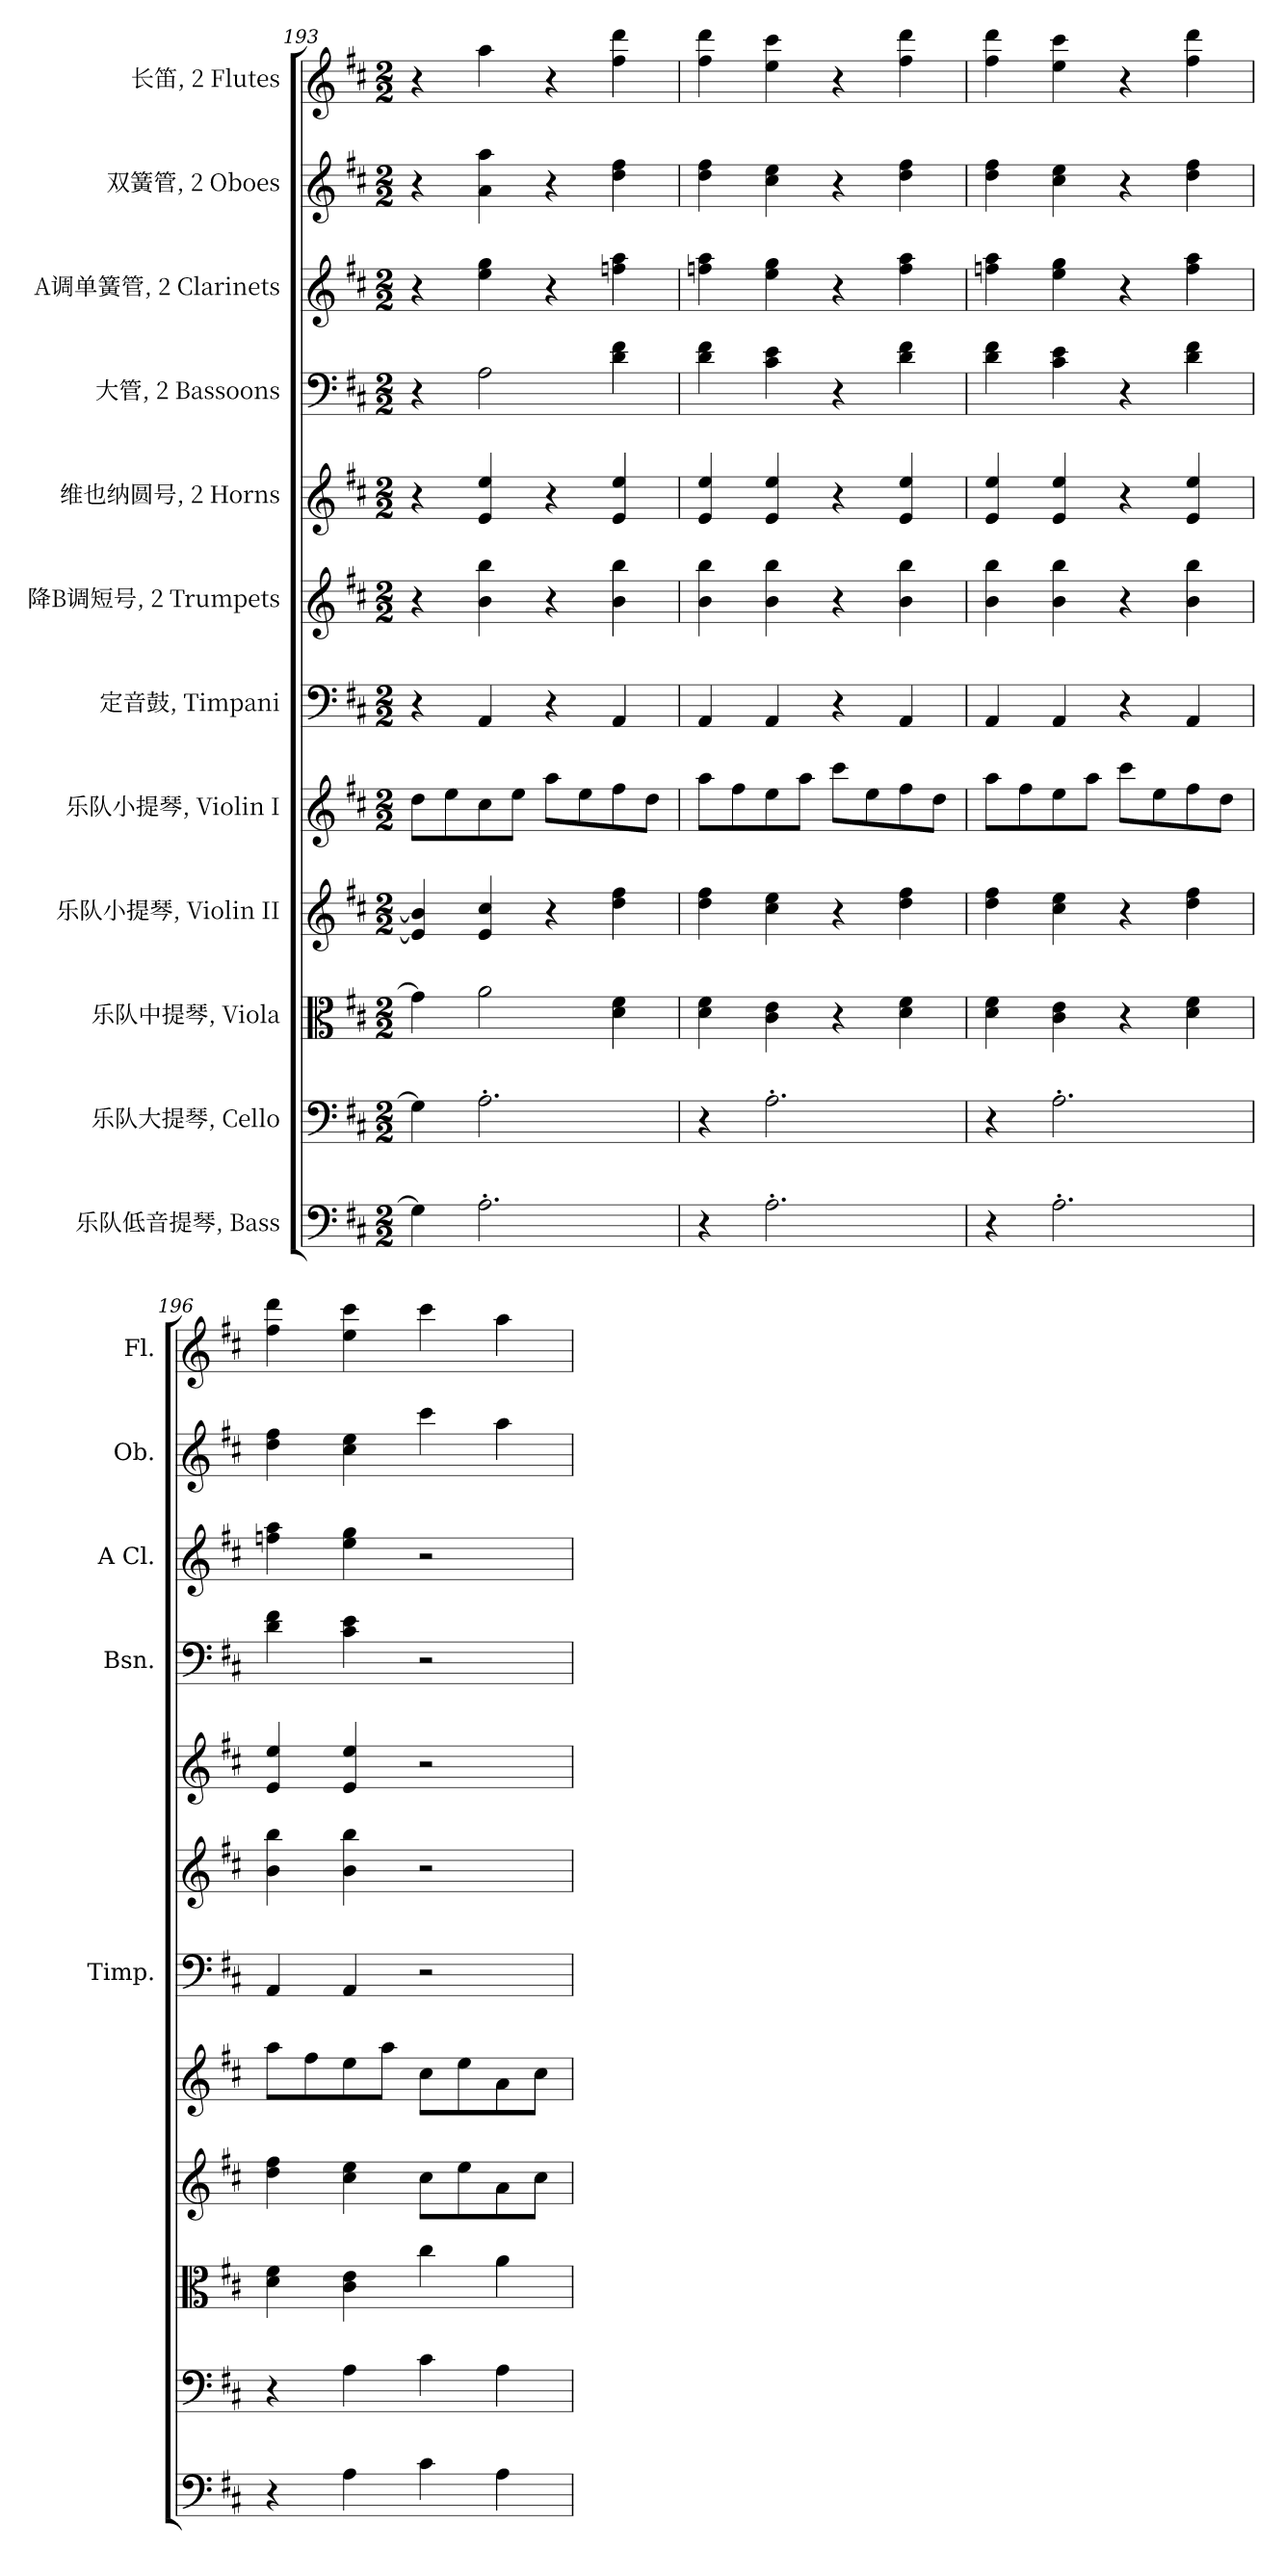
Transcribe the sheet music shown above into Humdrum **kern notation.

**kern	**kern	**kern	**kern	**kern	**kern	**kern	**kern	**kern	**kern	**kern	**kern
*part12	*part11	*part10	*part9	*part8	*part7	*part6	*part5	*part4	*part3	*part2	*part1
*staff12	*staff11	*staff10	*staff9	*staff8	*staff7	*staff6	*staff5	*staff4	*staff3	*staff2	*staff1
*I"乐队低音提琴, Bass	*I"乐队大提琴, Cello	*I"乐队中提琴, Viola	*I"乐队小提琴, Violin II	*I"乐队小提琴, Violin I	*I"定音鼓, Timpani	*I"降B调短号, 2 Trumpets	*I"维也纳圆号, 2 Horns	*I"大管, 2 Bassoons	*I"A调单簧管, 2 Clarinets	*I"双簧管, 2 Oboes	*I"长笛, 2 Flutes
*	*	*	*	*	*I'Timp.	*	*	*I'Bsn.	*I'A Cl.	*I'Ob.	*I'Fl.
*clefF4	*clefF4	*clefC3	*clefG2	*clefG2	*clefF4	*clefG2	*clefG2	*clefF4	*clefG2	*clefG2	*clefG2
*ITrd7c12	*	*	*	*	*	*ITrd1c2	*ITrd4c7	*	*ITrd2c3	*	*
*k[f#c#]	*k[f#c#]	*k[f#c#]	*k[f#c#]	*k[f#c#]	*k[f#c#]	*k[]	*k[f#]	*k[f#c#]	*k[f#c#g#d#a#]	*k[f#c#]	*k[f#c#]
*M2/2	*M2/2	*M2/2	*M2/2	*M2/2	*M2/2	*M2/2	*M2/2	*M2/2	*M2/2	*M2/2	*M2/2
=193	=193	=193	=193	=193	=193	=193	=193	=193	=193	=193	=193
4GG#\]	4G#\]	4g#\]	4e/] 4b/]	8dd\L	4r	4r	4r	4r	4r	4r	4r
.	.	.	.	8ee\	.	.	.	.	.	.	.
2.AA'\	2.A'\	2a\	4e/ 4cc#/	8cc#\	4AA/	4a\ 4aa\	4A/ 4a/	2A\	4cc#\ 4ee\	4a\ 4aa\	4aa\
.	.	.	.	8ee\J	.	.	.	.	.	.	.
.	.	.	4r	8aa\L	4r	4r	4r	.	4r	4r	4r
.	.	.	.	8ee\	.	.	.	.	.	.	.
.	.	4d\ 4f#\	4dd\ 4ff#\	8ff#\	4AA/	4a\ 4aa\	4A/ 4a/	4d\ 4f#\	4ddn\ 4ff#\	4dd\ 4ff#\	4ff#\ 4ddd\
.	.	.	.	8dd\J	.	.	.	.	.	.	.
!!LO:PB:g=z
=194	=194	=194	=194	=194	=194	=194	=194	=194	=194	=194	=194
4r	4r	4d\ 4f#\	4dd\ 4ff#\	8aa\L	4AA/	4a\ 4aa\	4A/ 4a/	4d\ 4f#\	4ddn\ 4ff#\	4dd\ 4ff#\	4ff#\ 4ddd\
.	.	.	.	8ff#\	.	.	.	.	.	.	.
2.AA'\	2.A'\	4c#\ 4e\	4cc#\ 4ee\	8ee\	4AA/	4a\ 4aa\	4A/ 4a/	4c#\ 4e\	4cc#\ 4ee\	4cc#\ 4ee\	4ee\ 4ccc#\
.	.	.	.	8aa\J	.	.	.	.	.	.	.
.	.	4r	4r	8ccc#\L	4r	4r	4r	4r	4r	4r	4r
.	.	.	.	8ee\	.	.	.	.	.	.	.
.	.	4d\ 4f#\	4dd\ 4ff#\	8ff#\	4AA/	4a\ 4aa\	4A/ 4a/	4d\ 4f#\	4dd\ 4ff#\	4dd\ 4ff#\	4ff#\ 4ddd\
.	.	.	.	8dd\J	.	.	.	.	.	.	.
=195	=195	=195	=195	=195	=195	=195	=195	=195	=195	=195	=195
4r	4r	4d\ 4f#\	4dd\ 4ff#\	8aa\L	4AA/	4a\ 4aa\	4A/ 4a/	4d\ 4f#\	4ddn\ 4ff#\	4dd\ 4ff#\	4ff#\ 4ddd\
.	.	.	.	8ff#\	.	.	.	.	.	.	.
2.AA'\	2.A'\	4c#\ 4e\	4cc#\ 4ee\	8ee\	4AA/	4a\ 4aa\	4A/ 4a/	4c#\ 4e\	4cc#\ 4ee\	4cc#\ 4ee\	4ee\ 4ccc#\
.	.	.	.	8aa\J	.	.	.	.	.	.	.
.	.	4r	4r	8ccc#\L	4r	4r	4r	4r	4r	4r	4r
.	.	.	.	8ee\	.	.	.	.	.	.	.
.	.	4d\ 4f#\	4dd\ 4ff#\	8ff#\	4AA/	4a\ 4aa\	4A/ 4a/	4d\ 4f#\	4dd\ 4ff#\	4dd\ 4ff#\	4ff#\ 4ddd\
.	.	.	.	8dd\J	.	.	.	.	.	.	.
=196	=196	=196	=196	=196	=196	=196	=196	=196	=196	=196	=196
4r	4r	4d\ 4f#\	4dd\ 4ff#\	8aa\L	4AA/	4a\ 4aa\	4A/ 4a/	4d\ 4f#\	4ddn\ 4ff#\	4dd\ 4ff#\	4ff#\ 4ddd\
.	.	.	.	8ff#\	.	.	.	.	.	.	.
4AA\	4A\	4c#\ 4e\	4cc#\ 4ee\	8ee\	4AA/	4a\ 4aa\	4A/ 4a/	4c#\ 4e\	4cc#\ 4ee\	4cc#\ 4ee\	4ee\ 4ccc#\
.	.	.	.	8aa\J	.	.	.	.	.	.	.
4C#\	4c#\	4cc#\	8cc#\L	8cc#\L	2r	2r	2r	2r	2r	4ccc#\	4ccc#\
.	.	.	8ee\	8ee\	.	.	.	.	.	.	.
4AA\	4A\	4a\	8a\	8a\	.	.	.	.	.	4aa\	4aa\
.	.	.	8cc#\J	8cc#\J	.	.	.	.	.	.	.
=	=	=	=	=	=	=	=	=	=	=	=
*-	*-	*-	*-	*-	*-	*-	*-	*-	*-	*-	*-
